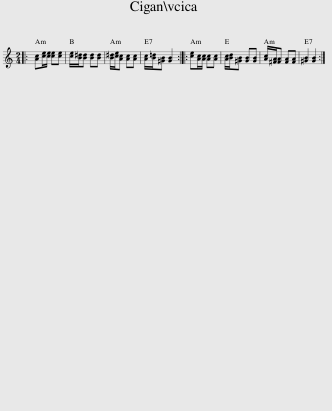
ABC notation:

X:1
L:1/8
M:2/4
I:linebreak $
K:C
V:1 treble
V:1
|: [Ac][ce]/[ce]/ [ce][ce] | [ce]/[B^d]/[Bd] [Bd][Bd] | [B^d]/[ce]/[Ac] [Ac][Ac] | [Ac]/[B=d]/[^GB] [GB]2 :: [ce][Ac]/[Ac]/ [Ac][Ac] | %5
 [Ac]/[Bd]/[^GB] [GB][GB] | [Ac]/[^FA]/[FA] [FA][FA] | [^GB]2 [GB]2 :| %8
